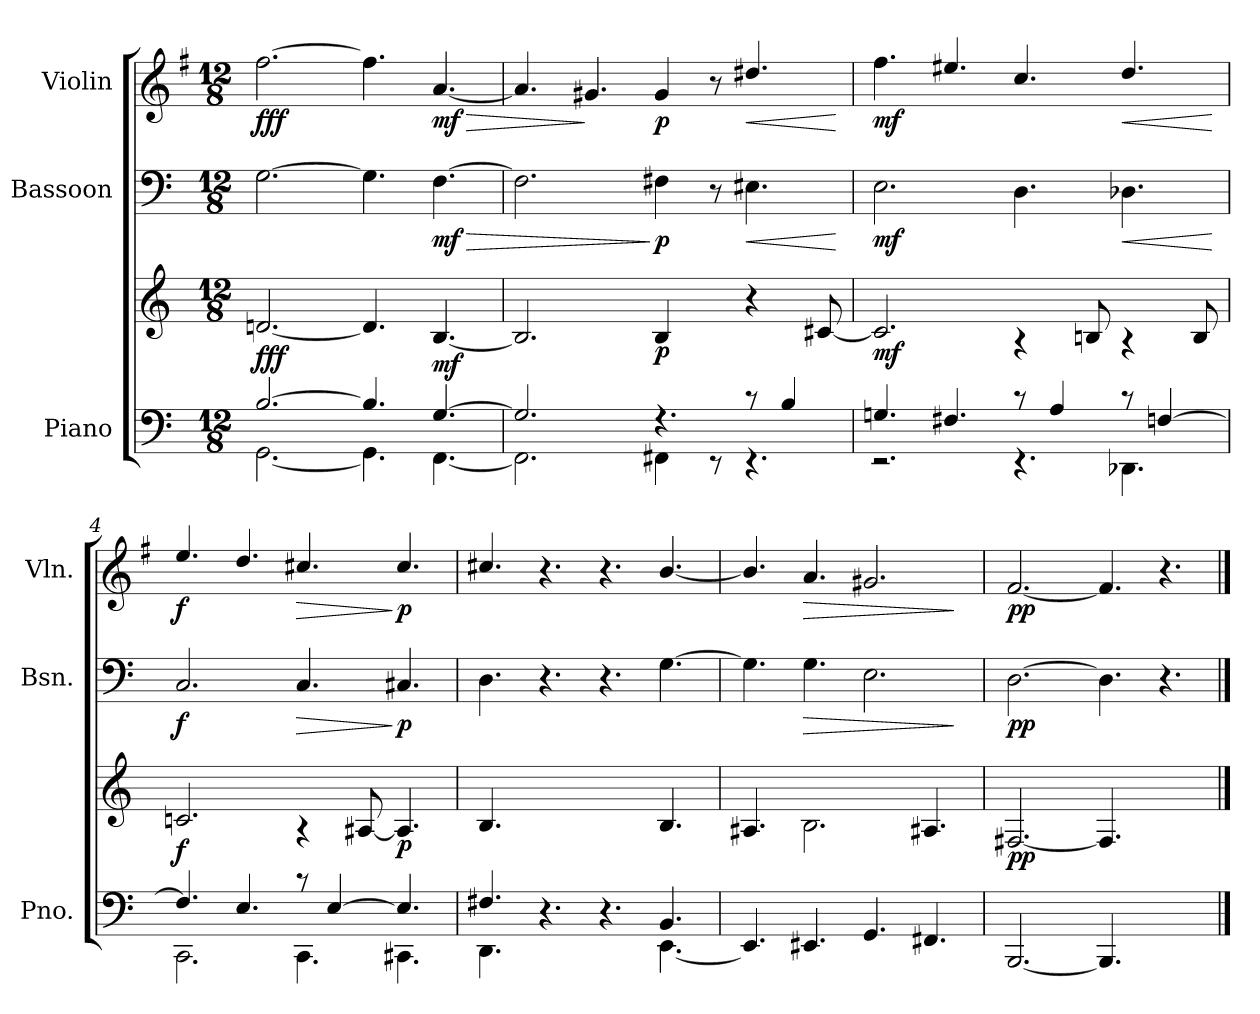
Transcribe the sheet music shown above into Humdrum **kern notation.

**kern	**kern	**dynam	**kern	**dynam	**kern	**dynam
*part3	*part3	*part3	*part2	*part2	*part1	*part1
*staff4	*staff3	*staff3/4	*staff2	*staff2	*staff1	*staff1
*I"Piano	*	*	*I"Bassoon	*	*I"Violin	*
*I'Pno.	*	*	*I'Bsn.	*	*I'Vln.	*
*clefF4	*clefG2	*	*clefF4	*	*clefG2	*
*	*	*	*	*	*ITrd4c7	*
*k[]	*k[]	*	*k[]	*	*k[]	*
*C:	*C:	*	*C:	*	*C:	*
*M12/8	*M12/8	*	*M12/8	*	*M12/8	*
*MM135	*MM135	*	*MM135	*	*MM135	*
=1	=1	=1	=1	=1	=1	=1
*^	*	*	*	*	*	*
!	!	!	!LO:DY:b	!	!	!	!LO:DY:b
[>2.B/	[<2.GG\	[<2.dn/	fff	[2.G\	.	[2.b\	fff
4.B/]	4.GG\]	4.d/]	.	4.G\]	.	4.b\]	.
!	!	!	!LO:DY:b	!	!LO:HP:b	!	!LO:HP:b
!	!	!	!	!	!LO:DY:n=1:b	!	!LO:DY:n=1:b
[>4.G/	[<4.FF\	[<4.B/	mf	[4.F\	> mf	[4.d/	> mf
=2	=2	=2	=2	=2	=2	=2	=2
2.G/]	2.FF\]	2.B/]	.	2.F\]	.	4.d/]	.
.	.	.	.	.	.	4.c#X/	]
!	!	!	!LO:DY:b	!	!LO:DY:n=1:b	!	!LO:DY:b
4.rG	4FF#X\	4B/	p	4F#X\	] p	4c#/	p
.	8rEE	8ryy	.	8r	.	8r	.
!	!	!	!	!	!LO:HP:b	!	!LO:HP:b
8rc	4.rEE	4r	.	4.E#X\	<	4.g#X/	<
4B/	.	.	.	.	.	.	.
.	.	[<8c#X/	.	.	.	.	.
*v	*v	*	*	*	*	*	*
.	.	.	.	[	.	[
=3	=3	=3	=3	=3	=3	=3
*^	*	*	*	*	*	*
!	!	!	!LO:DY:b	!	!LO:DY:b	!	!LO:DY:b
4.Gn/	2.rEE	2.c#/]	mf	2.E\	mf	4.b\	mf
4.F#X/	.	.	.	.	.	4.a#X/	.
8rc	4.rEE	4rA	.	4.D\	.	4.f/	.
4A/	.	.	.	.	.	.	.
.	.	8Bn/	.	.	.	.	.
!	!	!	!	!	!LO:HP:b	!	!LO:HP:b
8rc	4.DD-X\	4rA	.	4.D-X\	<	4.g/	<
[>4Fn/	.	.	.	.	.	.	.
.	.	8B/	.	.	.	.	.
*v	*v	*	*	*	*	*	*
.	.	.	.	[	.	[
!!LO:LB:g=z
=4	=4	=4	=4	=4	=4	=4
*^	*	*	*	*	*	*
!	!	!	!LO:DY:b	!	!LO:DY:b	!	!LO:DY:b
4.F/]	2.CC\	2.cn/	f	2.C/	f	4.a/	f
4.E/	.	.	.	.	.	4.g/	.
!	!	!	!	!	!LO:HP:b	!	!LO:HP:b
8rc	4.CC\	4rG	.	4.C/	>	4.f#X/	>
[>4E/	.	.	.	.	.	.	.
.	.	[<8A#X/	.	.	.	.	.
!	!	!	!LO:DY:b	!	!LO:DY:n=1:b	!	!LO:DY:n=1:b
4.E/]	4.CC#X\	4.A#/]	p	4.C#X/	] p	4.f#/	] p
=5	=5	=5	=5	=5	=5	=5	=5
4.F#X/	4.DD\	4.B/	.	4.D\	.	4.f#X/	.
4.r	4.ryy	4.ryy	.	4.r	.	4.r	.
4.r	4.ryy	4.ryy	.	4.r	.	4.r	.
4.BB/	[<4.EE\	4.B/	.	[4.G\	.	[4.e/	.
*v	*v	*	*	*	*	*	*
=6	=6	=6	=6	=6	=6	=6
4.EE/]	4.A#X/	.	4.G\]	.	4.e/]	.
!	!	!	!	!LO:HP:b	!	!LO:HP:b
4.EE#X/	2.B\	.	4.G\	>	4.d/	>
4.GG/	.	.	2.E\	.	2.c#X/	.
4.FF#X/	4.A#X/	.	.	.	.	.
.	.	.	.	]	.	]
=7	=7	=7	=7	=7	=7	=7
!	!	!LO:DY:b	!	!LO:DY:b	!	!LO:DY:b
[<2.BBB/	[<2.F#X/	pp	[2.D\	pp	[2.B/	pp
4.BBB/]	4.F#/]	.	4.D\]	.	4.B/]	.
4.ryy	4.ryy	.	4.r	.	4.r	.
==	==	==	==	==	==	==
*-	*-	*-	*-	*-	*-	*-
